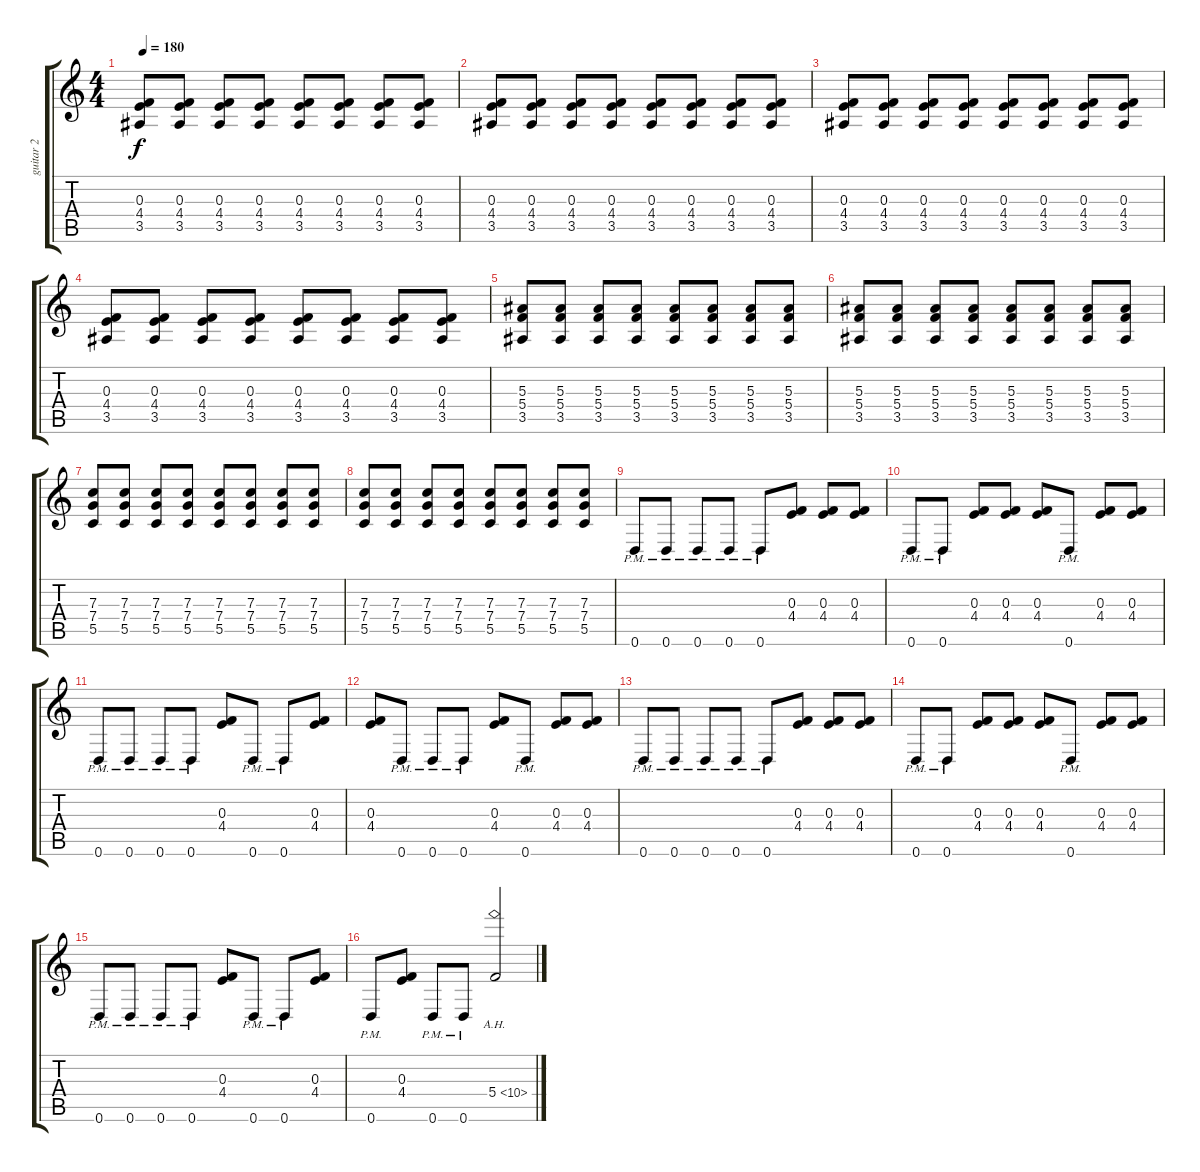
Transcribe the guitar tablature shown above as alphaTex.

\track ("guitar 2" "guitar 2") {instrument distortionguitar}
\staff {score tabs}
\tuning (D4 A3 F3 C3 G2 D2) {hide}
\ts (4 4)
\tempo 180
\clef g2
\ks c
(0.3 4.4 3.5).8{dy f} (0.3 4.4 3.5).8 (0.3 4.4 3.5).8 (0.3 4.4 3.5).8 (0.3 4.4 3.5).8 (0.3 4.4 3.5).8 (0.3 4.4 3.5).8 (0.3 4.4 3.5).8 |
(0.3 4.4 3.5).8 (0.3 4.4 3.5).8 (0.3 4.4 3.5).8 (0.3 4.4 3.5).8 (0.3 4.4 3.5).8 (0.3 4.4 3.5).8 (0.3 4.4 3.5).8 (0.3 4.4 3.5).8 |
(0.3 4.4 3.5).8 (0.3 4.4 3.5).8 (0.3 4.4 3.5).8 (0.3 4.4 3.5).8 (0.3 4.4 3.5).8 (0.3 4.4 3.5).8 (0.3 4.4 3.5).8 (0.3 4.4 3.5).8 |
(0.3 4.4 3.5).8 (0.3 4.4 3.5).8 (0.3 4.4 3.5).8 (0.3 4.4 3.5).8 (0.3 4.4 3.5).8 (0.3 4.4 3.5).8 (0.3 4.4 3.5).8 (0.3 4.4 3.5).8 |
(5.3 5.4 3.5).8 (5.3 5.4 3.5).8 (5.3 5.4 3.5).8 (5.3 5.4 3.5).8 (5.3 5.4 3.5).8 (5.3 5.4 3.5).8 (5.3 5.4 3.5).8 (5.3 5.4 3.5).8 |
(5.3 5.4 3.5).8 (5.3 5.4 3.5).8 (5.3 5.4 3.5).8 (5.3 5.4 3.5).8 (5.3 5.4 3.5).8 (5.3 5.4 3.5).8 (5.3 5.4 3.5).8 (5.3 5.4 3.5).8 |
(7.3 7.4 5.5).8 (7.3 7.4 5.5).8 (7.3 7.4 5.5).8 (7.3 7.4 5.5).8 (7.3 7.4 5.5).8 (7.3 7.4 5.5).8 (7.3 7.4 5.5).8 (7.3 7.4 5.5).8 |
(7.3 7.4 5.5).8 (7.3 7.4 5.5).8 (7.3 7.4 5.5).8 (7.3 7.4 5.5).8 (7.3 7.4 5.5).8 (7.3 7.4 5.5).8 (7.3 7.4 5.5).8 (7.3 7.4 5.5).8 |
0.6{pm}.8 0.6{pm}.8 0.6{pm}.8 0.6{pm}.8 0.6{pm}.8 (0.3 4.4).8 (0.3 4.4).8 (0.3 4.4).8 |
0.6{pm}.8 0.6{pm}.8 (0.3 4.4).8 (0.3 4.4).8 (0.3 4.4).8 0.6{pm}.8 (0.3 4.4).8 (0.3 4.4).8 |
0.6{pm}.8 0.6{pm}.8 0.6{pm}.8 0.6{pm}.8 (0.3 4.4).8 0.6{pm}.8 0.6{pm}.8 (0.3 4.4).8 |
(0.3 4.4).8 0.6{pm}.8 0.6{pm}.8 0.6{pm}.8 (0.3 4.4).8 0.6{pm}.8 (0.3 4.4).8 (0.3 4.4).8 |
0.6{pm}.8 0.6{pm}.8 0.6{pm}.8 0.6{pm}.8 0.6{pm}.8 (0.3 4.4).8 (0.3 4.4).8 (0.3 4.4).8 |
0.6{pm}.8 0.6{pm}.8 (0.3 4.4).8 (0.3 4.4).8 (0.3 4.4).8 0.6{pm}.8 (0.3 4.4).8 (0.3 4.4).8 |
0.6{pm}.8 0.6{pm}.8 0.6{pm}.8 0.6{pm}.8 (0.3 4.4).8 0.6{pm}.8 0.6{pm}.8 (0.3 4.4).8 |
0.6{pm}.8 (0.3 4.4).8 0.6{pm}.8 0.6{pm}.8 5.4{ah 5}.2
